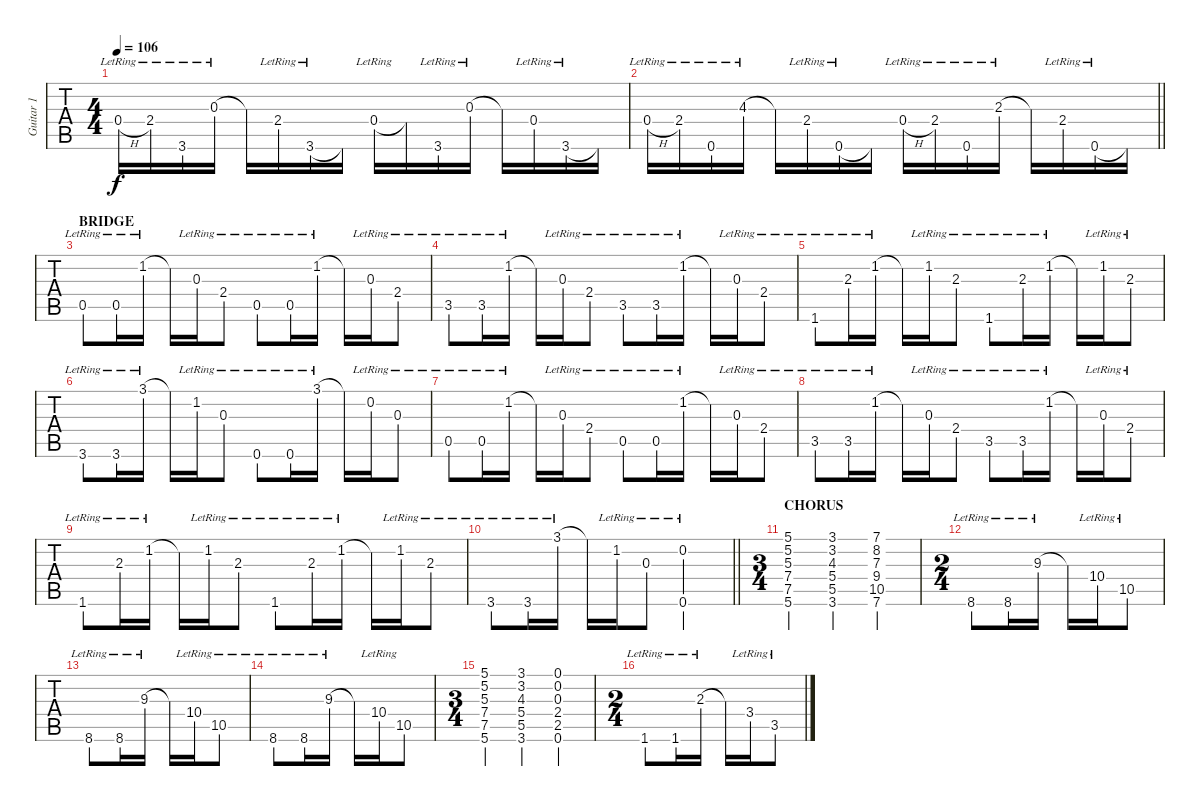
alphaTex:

\track ("Guitar 1" "Guitar 1") {instrument acousticguitarsteel}
\staff {tabs}
\tuning (E4 B3 G3 D3 A2 E2) {hide}
\ts (4 4)
\tempo 106
\clef g2
\ks c
0.4{h lr}.16{dy f} 2.4{lr}.16 3.6{lr}.16 0.3{lr}.16 0.3{t}.16 2.4{lr}.16 3.6{lr}.16 3.6{t}.16 0.4{lr}.16 0.4{t}.16 3.6{lr}.16 0.3{lr}.16 0.3{t}.16 0.4{lr}.16 3.6{lr}.16 3.6{t}.16 |
\barLineRight lightlight
0.4{h lr}.16 2.4{lr}.16 0.6{lr}.16 4.3{lr}.16 4.3{t}.16 2.4{lr}.16 0.6{lr}.16 0.6{t}.16 0.4{h lr}.16 2.4{lr}.16 0.6{lr}.16 2.3{lr}.16 2.3{t}.16 2.4{lr}.16 0.6{lr}.16 0.6{t}.16 |
\section ("" "BRIDGE")
0.5{lr}.8 0.5{lr}.16 1.2{lr}.16 1.2{t}.16 0.3{lr}.16 2.4{lr}.8 0.5{lr}.8 0.5{lr}.16 1.2{lr}.16 1.2{t}.16 0.3{lr}.16 2.4{lr}.8 |
3.5{lr}.8 3.5{lr}.16 1.2{lr}.16 1.2{t}.16 0.3{lr}.16 2.4{lr}.8 3.5{lr}.8 3.5{lr}.16 1.2{lr}.16 1.2{t}.16 0.3{lr}.16 2.4{lr}.8 |
1.6{lr}.8 2.3{lr}.16 1.2{lr}.16 1.2{t}.16 1.2{lr}.16 2.3{lr}.8 1.6{lr}.8 2.3{lr}.16 1.2{lr}.16 1.2{t}.16 1.2{lr}.16 2.3{lr}.8 |
3.6{lr}.8 3.6{lr}.16 3.1{lr}.16 3.1{t}.16 1.2{lr}.16 0.3{lr}.8 0.6{lr}.8 0.6{lr}.16 3.1{lr}.16 3.1{t}.16 0.2{lr}.16 0.3{lr}.8 |
0.5{lr}.8 0.5{lr}.16 1.2{lr}.16 1.2{t}.16 0.3{lr}.16 2.4{lr}.8 0.5{lr}.8 0.5{lr}.16 1.2{lr}.16 1.2{t}.16 0.3{lr}.16 2.4{lr}.8 |
3.5{lr}.8 3.5{lr}.16 1.2{lr}.16 1.2{t}.16 0.3{lr}.16 2.4{lr}.8 3.5{lr}.8 3.5{lr}.16 1.2{lr}.16 1.2{t}.16 0.3{lr}.16 2.4{lr}.8 |
1.6{lr}.8 2.3{lr}.16 1.2{lr}.16 1.2{t}.16 1.2{lr}.16 2.3{lr}.8 1.6{lr}.8 2.3{lr}.16 1.2{lr}.16 1.2{t}.16 1.2{lr}.16 2.3{lr}.8 |
\barLineRight lightlight
3.6{lr}.8 3.6{lr}.16 3.1{lr}.16 3.1{t}.16 1.2{lr}.16 0.3{lr}.8 (0.2{lr} 0.6{lr}).2 |
\ts (3 4)
\section ("" "CHORUS")
(5.1 5.2 5.3 7.4 7.5 5.6).4 (3.1 3.2 4.3 5.4 5.5 3.6).4 (7.1 8.2 7.3 9.4 10.5 7.6).4 |
\ts (2 4)
8.6{lr}.8 8.6{lr}.16 9.3{lr}.16 9.3{t}.16 10.4{lr}.16 10.5{lr}.8 |
8.6{lr}.8 8.6{lr}.16 9.3{lr}.16 9.3{t}.16 10.4{lr}.16 10.5{lr}.8 |
8.6{lr}.8 8.6{lr}.16 9.3{lr}.16 9.3{t}.16 10.4{lr}.16 10.5{lr}.8 |
\ts (3 4)
(5.1 5.2 5.3 7.4 7.5 5.6).4 (3.1 3.2 4.3 5.4 5.5 3.6).4 (0.1 0.2 0.3 2.4 2.5 0.6).4 |
\ts (2 4)
1.6{lr}.8 1.6{lr}.16 2.3{lr}.16 2.3{t}.16 3.4{lr}.16 3.5{lr}.8
